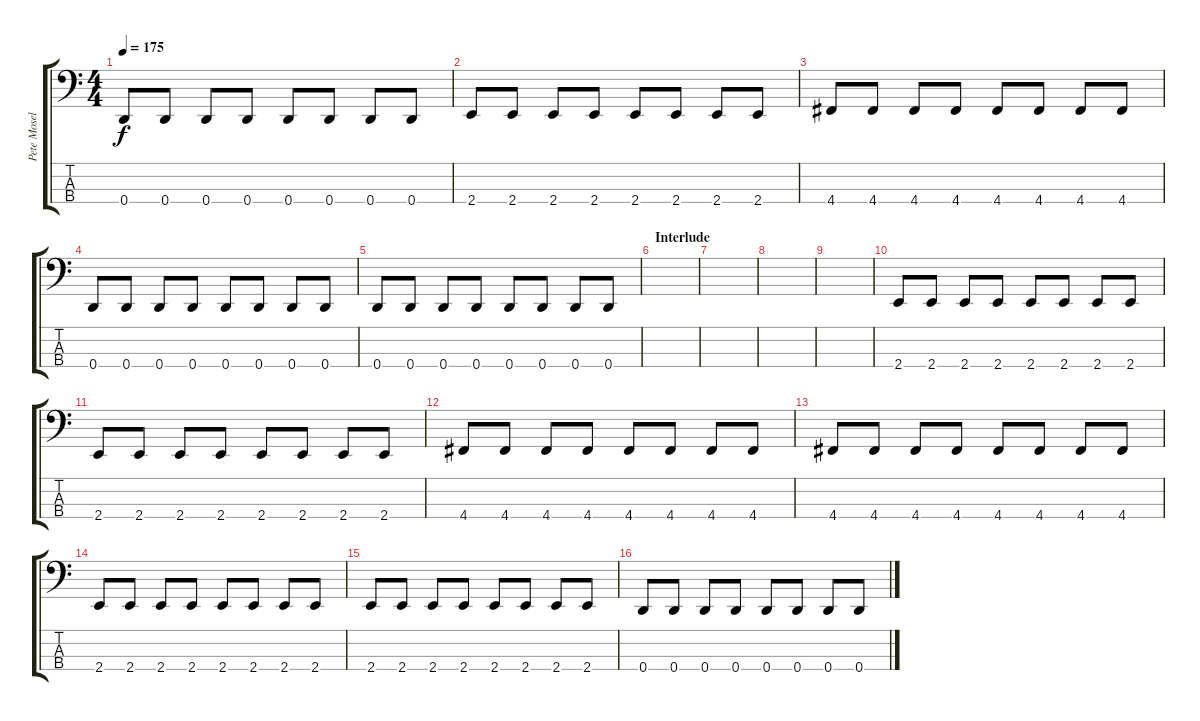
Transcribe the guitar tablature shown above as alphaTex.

\track ("Pete Mosely Bass" "Pete Mosel") {instrument electricbasspick}
\staff {score tabs}
\tuning (G2 D2 A1 D1) {hide}
\ts (4 4)
\tempo 175
\clef f4
\ks c
0.4.8{dy f} 0.4.8 0.4.8 0.4.8 0.4.8 0.4.8 0.4.8 0.4.8 |
2.4.8 2.4.8 2.4.8 2.4.8 2.4.8 2.4.8 2.4.8 2.4.8 |
4.4.8 4.4.8 4.4.8 4.4.8 4.4.8 4.4.8 4.4.8 4.4.8 |
0.4.8 0.4.8 0.4.8 0.4.8 0.4.8 0.4.8 0.4.8 0.4.8 |
0.4.8 0.4.8 0.4.8 0.4.8 0.4.8 0.4.8 0.4.8 0.4.8 |
\section ("" "Interlude")
|
|
|
|
2.4.8 2.4.8 2.4.8 2.4.8 2.4.8 2.4.8 2.4.8 2.4.8 |
2.4.8 2.4.8 2.4.8 2.4.8 2.4.8 2.4.8 2.4.8 2.4.8 |
4.4.8 4.4.8 4.4.8 4.4.8 4.4.8 4.4.8 4.4.8 4.4.8 |
4.4.8 4.4.8 4.4.8 4.4.8 4.4.8 4.4.8 4.4.8 4.4.8 |
2.4.8 2.4.8 2.4.8 2.4.8 2.4.8 2.4.8 2.4.8 2.4.8 |
2.4.8 2.4.8 2.4.8 2.4.8 2.4.8 2.4.8 2.4.8 2.4.8 |
0.4.8 0.4.8 0.4.8 0.4.8 0.4.8 0.4.8 0.4.8 0.4.8
